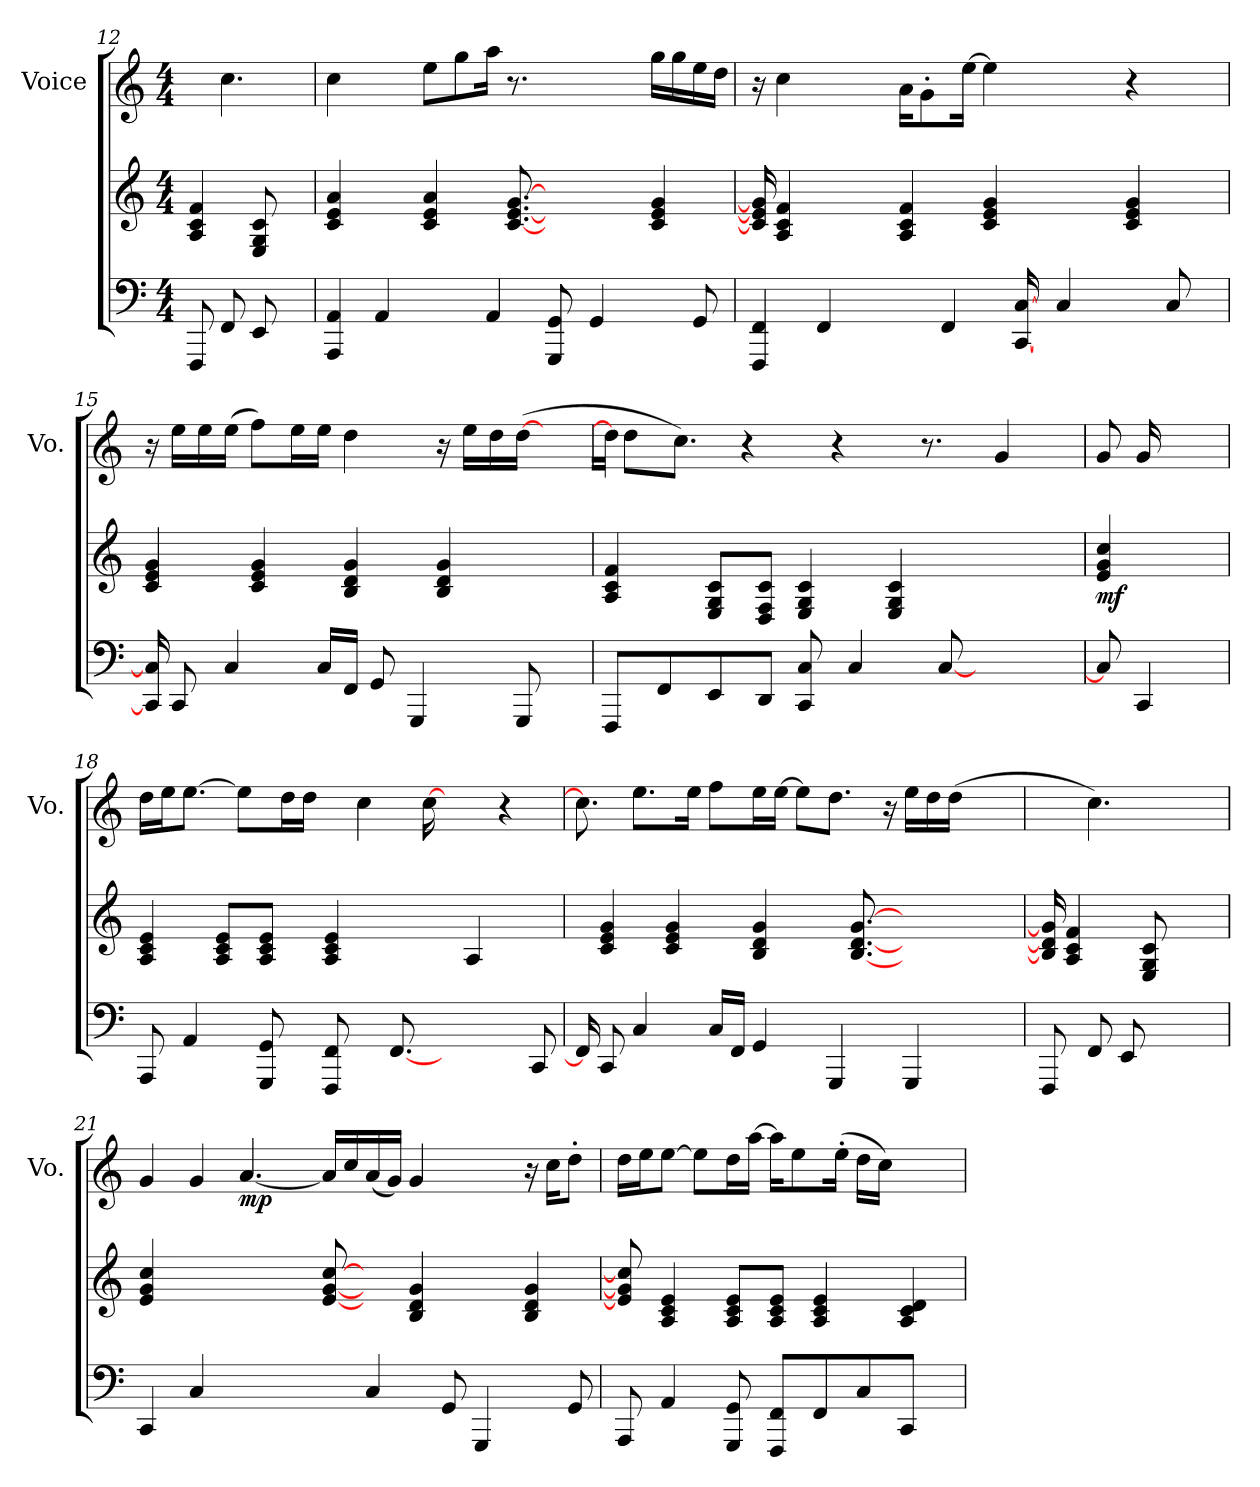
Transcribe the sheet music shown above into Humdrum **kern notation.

**kern	**kern	**dynam	**kern	**dynam
*part2	*part2	*part2	*part1	*part1
*staff3	*staff2	*staff2/3	*staff1	*staff1
*	*	*	*I"Voice	*
*	*	*	*I'Vo.	*
*clefF4	*clefG2	*	*clefG2	*
*k[]	*k[]	*	*k[]	*
*M4/4	*M4/4	*	*M4/4	*
=12	=12	=12	=12	=12
8FFF/	4A/ 4c/ 4f/	.	8ryy	.
8FF/	.	.	4.cc\	.
8EE/	8E/ 8G/ 8c/	.	.	.
8ryy	8ryy	.	.	.
=13	=13	=13	=13	=13
4AAA/ 4AA/	4c/ 4e/ 4a/	.	4cc\	.
4AA/	4ryy	.	4ryy	.
4ryy	4c/ 4e/ 4a/	.	8ee\L	.
.	.	.	8gg\	.
4AA/	16ryy	.	16aa\Jk	.
.	[8.c/ [8.e/ [8.g/	.	8.r	.
8GGG/ 8GG/	16ryy	.	16ryy	.
.	4ryy	.	4ryy	.
4GG/	.	.	.	.
.	16ryy	.	16ryy	.
8ryy	4c/ 4e/ 4g/	.	16gg\LL	.
.	.	.	16gg\	.
8GG/	.	.	16ee\	.
.	.	.	16dd\JJ	.
!!LO:LB:g=z
=14	=14	=14	=14	=14
4FFF/ 4FF/	16c]/ 16e]/ 16g]/	.	16r	.
.	4A/ 4c/ 4f/	.	4cc\	.
4FF/	.	.	.	.
.	4ryy	.	4ryy	.
8.ryy	.	.	.	.
.	4A/ 4c/ 4f/	.	16a\KL	.
.	.	.	8g'\	.
4FF/	.	.	.	.
.	.	.	[16ee\Jk	.
.	4c/ 4e/ 4g/	.	4ee\]	.
[16CC/ [16C/	.	.	.	.
16ryy	.	.	.	.
4C/	4ryy	.	4ryy	.
4ryy	16ryy	.	16ryy	.
.	4c/ 4e/ 4g/	.	4r	.
8C/	.	.	.	.
.	8ryy	.	8ryy	.
16ryy	.	.	.	.
=15	=15	=15	=15	=15
16CC]/ 16C]/	4c/ 4e/ 4g/	.	16r	.
8CC/	.	.	16ee\LL	.
.	.	.	16ee\	.
4C/	.	.	(>16ee\JJ	.
.	4c/ 4e/ 4g/	.	8ff\L)	.
.	.	.	16ee\L	.
16C/LL	.	.	16ee\JJ	.
16FF/JJ	4B/ 4d/ 4g/	.	4dd\	.
8GG/	.	.	.	.
4GGG/	.	.	.	.
.	4B/ 4d/ 4g/	.	16r	.
.	.	.	16ee\LL	.
.	.	.	16dd\	.
8GGG/	.	.	(>[16dd\JJ	.
.	32ryy	.	16.ryy	.
.	16ryy	.	.	.
32ryy	.	.	.	.
=16	=16	=16	=16	=16
8FFF/L	4A/ 4c/ 4f/	.	32dd\JJ]	.
.	.	.	8dd\L	.
8FF/	.	.	.	.
.	.	.	8.cc\J)	.
8EE/	8E/ 8G/ 8c/L	.	.	.
.	.	.	4r	.
8DD/J	8D/ 8F/ 8c/J	.	.	.
8CC/ 8C/	4E/ 4G/ 4c/	.	.	.
.	.	.	4r	.
4C/	.	.	.	.
.	4E/ 4G/ 4c/	.	.	.
.	.	.	8.r	.
[8C/	.	.	.	.
8ryy	4ryy	.	.	.
.	.	.	4g/	.
8ryy	.	.	.	.
32ryy	32ryy	.	.	.
!!LO:LB:g=z
=17	=17	=17	=17	=17
!	!	!LO:DY:b	!	!
8C/]	4e/ 4g/ 4cc/	mf	8g/	.
4CC/	.	.	16g/	.
.	.	.	16ryy	.
.	8ryy	.	8ryy	.
=18	=18	=18	=18	=18
8AAA/	4A/ 4c/ 4e/	.	16dd\LL	.
.	.	.	16ee\J	.
4AA/	.	.	[8.ee\J	.
.	8A/ 8c/ 8e/L	.	.	.
.	.	.	8ee\L]	.
8GGG/ 8GG/	8A/ 8c/ 8e/J	.	.	.
.	.	.	16dd\L	.
16ryy	16ryy	.	16dd\JJ	.
8FFF/ 8FF/	4A/ 4c/ 4e/	.	8ryy	.
8ryy	.	.	4cc\	.
[8.FF/	8.ryy	.	.	.
.	.	.	[16cc\	.
16ryy	16ryy	.	8.ryy	.
4ryy	4A/	.	.	.
.	.	.	4r	.
8CC/	8ryy	.	.	.
!!LO:PB:g=z
=19	=19	=19	=19	=19
16FF/]	16ryy	.	8.cc\]	.
8CC/	4c/ 4e/ 4g/	.	.	.
4C/	.	.	8.ee\L	.
.	4c/ 4e/ 4g/	.	.	.
.	.	.	16ee\Jk	.
16C/LL	.	.	8ff\L	.
16FF/JJ	.	.	.	.
4GG/	4B/ 4d/ 4g/	.	16ee\L	.
.	.	.	[16ee\JJ	.
.	.	.	8ee\L]	.
4GGG/	16ryy	.	8.dd\J	.
.	[8.B/ [8.d/ [8.g/	.	.	.
.	.	.	16r	.
4GGG/	8.ryy	.	16ee\LL	.
.	.	.	16dd\	.
.	.	.	(>16dd\JJ	.
.	8.ryy	.	8.ryy	.
8ryy	.	.	.	.
=20	=20	=20	=20	=20
8FFF/	16B]/ 16d]/ 16g]/	.	8ryy	.
.	4A/ 4c/ 4f/	.	.	.
8FF/	.	.	4.cc\)	.
8EE/	.	.	.	.
.	8E/ 8G/ 8c/	.	.	.
8ryy	.	.	.	.
.	8ryy	.	.	.
16ryy	.	.	16ryy	.
!!LO:LB:g=z
=21	=21	=21	=21	=21
4CC/	4e/ 4g/ 4cc/	.	4g/	.
4C/	2ryy	.	4g/	.
!	!	!	!	!LO:DY:b
2ryy	.	.	[4.a/	mp
.	8ryy	.	.	.
.	[8e/ [8g/ [8cc/	.	16a/LL]	.
.	.	.	16cc/	.
4C/	8ryy	.	(<16a/	.
.	.	.	16g/JJ)	.
.	4B/ 4d/ 4g/	.	4g/	.
8GG/	.	.	.	.
4GGG/	4ryy	.	4ryy	.
8ryy	4B/ 4d/ 4g/	.	16r	.
.	.	.	16cc\KL	.
8GG/	.	.	8dd'\J	.
=22	=22	=22	=22	=22
!	!	!	!	!LO:DY:b
!	!	!	!	!LO:DY:n=1:b
8AAA/	8e]/ 8g]/ 8cc]/	.	16dd\LL	mp pp
.	.	.	16ee\J	.
4AA/	4A/ 4c/ 4e/	.	[8ee\J	.
.	.	.	8ee\L]	.
8GGG/ 8GG/	8A/ 8c/ 8e/L	.	16dd\L	.
.	.	.	[16aa\JJ	.
8FFF/ 8FF/L	8A/ 8c/ 8e/J	.	16aa\KL]	.
.	.	.	8ee\	.
8FF/	4A/ 4c/ 4e/	.	.	.
.	.	.	(>16ee'\Jk	.
8C/	.	.	16dd\LL	.
.	.	.	16cc\JJ)	.
8CC/J	4A/ 4c/ 4d/	.	8ryy	.
8ryy	.	.	8ryy	.
=	=	=	=	=
*-	*-	*-	*-	*-
